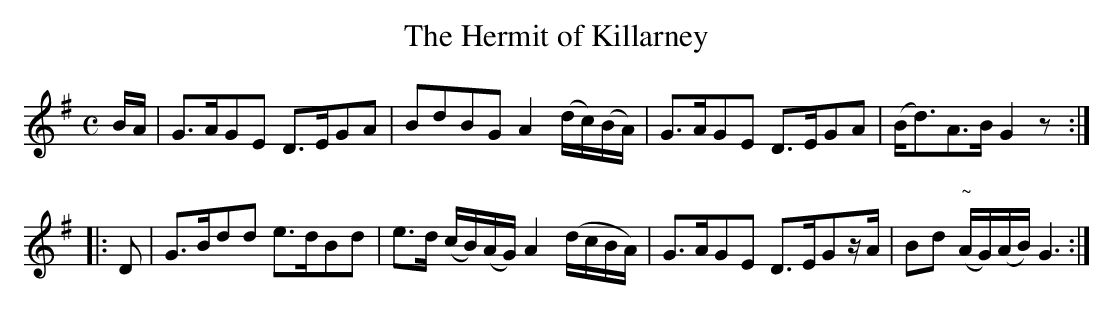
X:1
T: The Hermit of Killarney
M: C
L: 1/8
K: G
B/A/|G>AGE D>EGA|BdBG A2 (d/c/)(B/A/)|G>AGE D>EGA|(B<d)A>B G2 z:|
|:D|G>Bdd e>dBd|e>d (c/B/)(A/G/) A2 (d/c/B/A/)|G>AGE D>EGz/A/|Bd "~"(A/G/)(A/B/) G3:|
